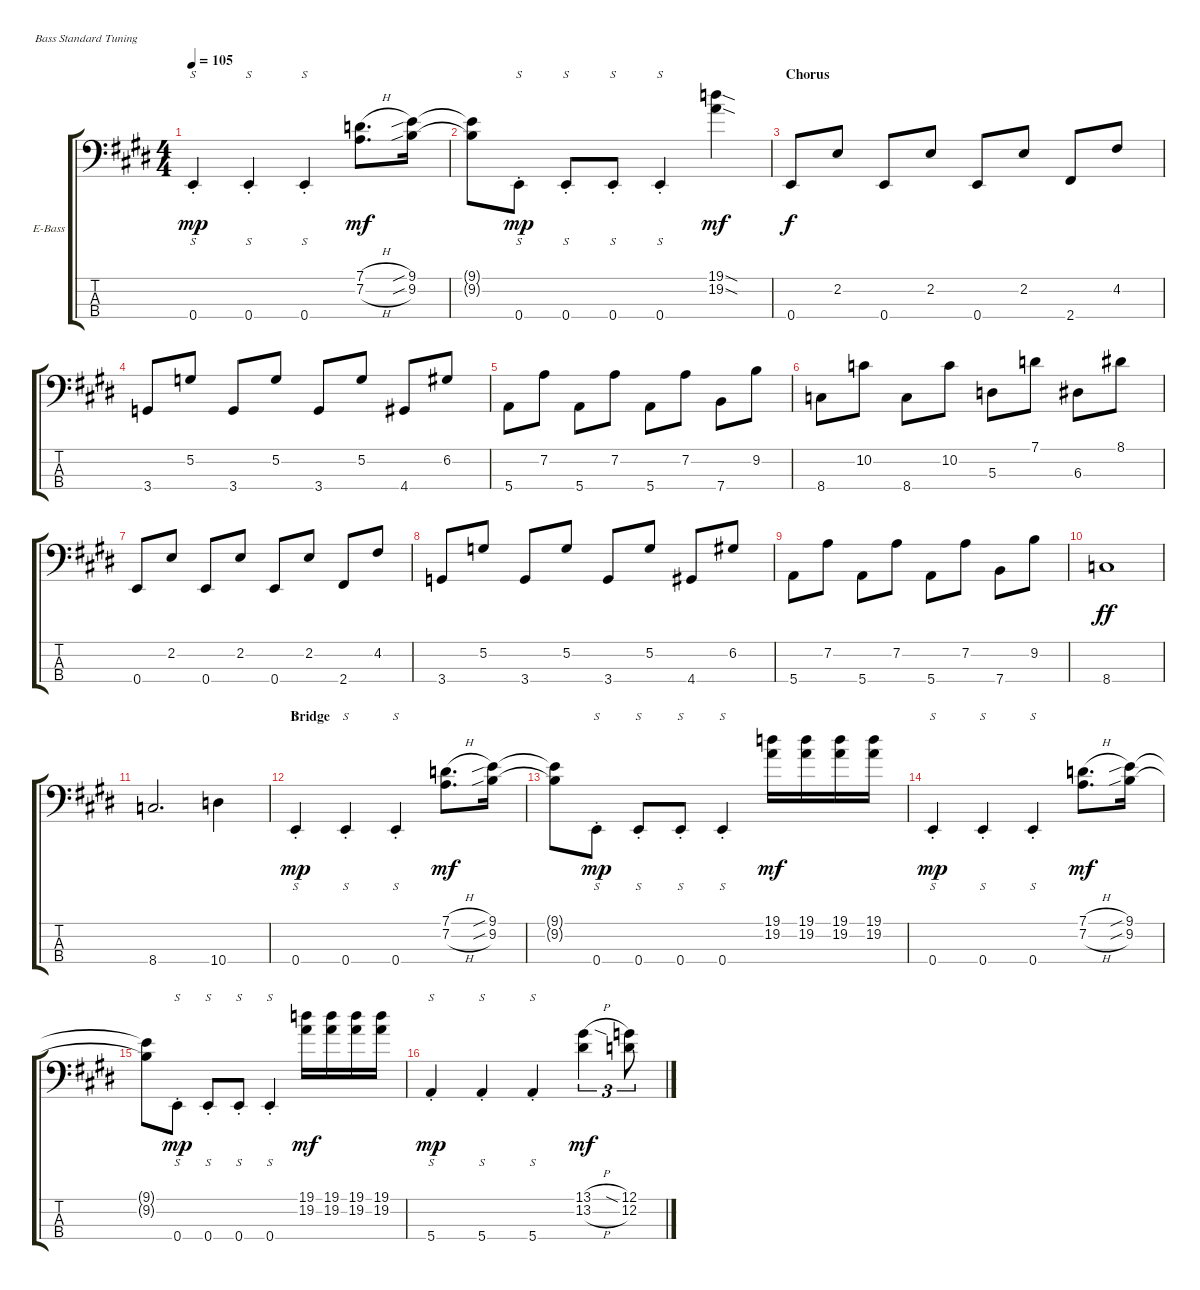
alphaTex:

\defaultSystemsLayout 4
\bracketExtendMode groupsimilarinstruments
\firstSystemTrackNameOrientation horizontal
\otherSystemsTrackNameOrientation horizontal
\track ("Bass" "E-Bass") {instrument electricbassfinger}
\staff {score tabs}
\tuning (G2 D2 A1 E1)
\ts (4 4)
\tempo 105
\clef f4
\ks e
0.4{st}.4{s dy mp} 0.4{st}.4{s} 0.4{st}.4{s} (7.2{h} 7.1{h}).8{d dy mf} (9.2{sib} 9.1{sib}).16 |
(9.2{t} 9.1{t}).8 0.4{st}.8{s dy mp} 0.4{st}.8{s} 0.4{st}.8{s} 0.4{st}.4{s} (19.2{sod} 19.1{sod}).4{dy mf} |
\section ("" "Chorus")
0.4.8{dy f} 2.2.8 0.4.8 2.2.8 0.4.8 2.2.8 2.4.8 4.2.8 |
3.4.8 5.2.8 3.4.8 5.2.8 3.4.8 5.2.8 4.4.8 6.2.8 |
5.4.8 7.2.8 5.4.8 7.2.8 5.4.8 7.2.8 7.4.8 9.2.8 |
8.4.8 10.2.8 8.4.8 10.2.8 5.3.8 7.1.8 6.3.8 8.1.8 |
0.4.8 2.2.8 0.4.8 2.2.8 0.4.8 2.2.8 2.4.8 4.2.8 |
3.4.8 5.2.8 3.4.8 5.2.8 3.4.8 5.2.8 4.4.8 6.2.8 |
5.4.8 7.2.8 5.4.8 7.2.8 5.4.8 7.2.8 7.4.8 9.2.8 |
8.4.1{dy ff} |
8.4.2{d} 10.4.4 |
\section ("" "Bridge")
0.4{st}.4{s dy mp} 0.4{st}.4{s} 0.4{st}.4{s} (7.2{h} 7.1{h}).8{d dy mf} (9.2{sib} 9.1{sib}).16 |
(9.2{t} 9.1{t}).8 0.4{st}.8{s dy mp} 0.4{st}.8{s} 0.4{st}.8{s} 0.4{st}.4{s} (19.2 19.1).16{dy mf} (19.2 19.1).16 (19.2 19.1).16 (19.2 19.1).16 |
0.4{st}.4{s dy mp} 0.4{st}.4{s} 0.4{st}.4{s} (7.2{h} 7.1{h}).8{d dy mf} (9.2{sib} 9.1{sib}).16 |
(9.2{t} 9.1{t}).8 0.4{st}.8{s dy mp} 0.4{st}.8{s} 0.4{st}.8{s} 0.4{st}.4{s} (19.2 19.1).16{dy mf} (19.2 19.1).16 (19.2 19.1).16 (19.2 19.1).16 |
5.4{st}.4{s dy mp} 5.4{st}.4{s} 5.4{st}.4{s} (13.2{h} 13.1{h}).4{tu (3 2) dy mf} (12.2 12.1{sia}).8{tu (3 2)}
